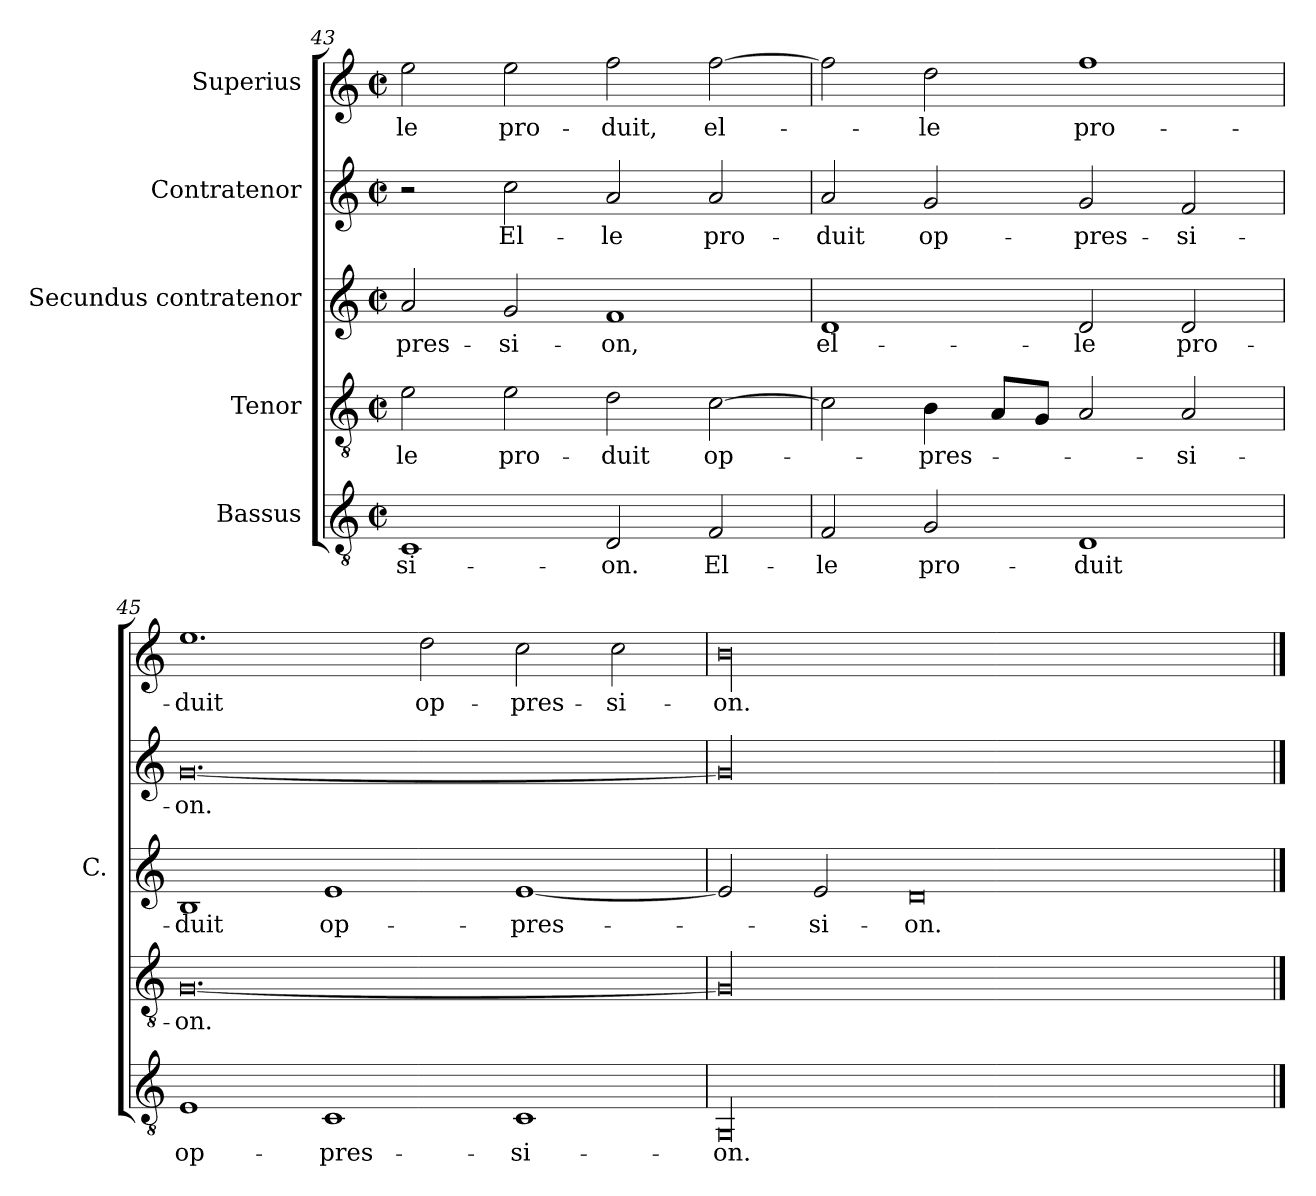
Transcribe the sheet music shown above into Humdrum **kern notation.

**kern	**text	**kern	**text	**kern	**text	**kern	**text	**kern	**text
*part5	*part5	*part4	*part4	*part3	*part3	*part2	*part2	*part1	*part1
*staff5	*staff5	*staff4	*staff4	*staff3	*staff3	*staff2	*staff2	*staff1	*staff1
*I"Bassus	*	*I"Tenor	*	*I"Secundus  contratenor	*	*I"Contratenor	*	*I"Superius	*
*	*	*	*	*I'C.	*	*	*	*	*
*clefGv2	*	*clefGv2	*	*clefG2	*	*clefG2	*	*clefG2	*
*k[]	*	*k[]	*	*k[]	*	*k[]	*	*k[]	*
*C:	*	*C:	*	*C:	*	*C:	*	*C:	*
*M2/2	*	*M2/2	*	*M2/2	*	*M2/2	*	*M2/2	*
*met(c|)	*	*met(c|)	*	*met(c|)	*	*met(c|)	*	*met(c|)	*
=43	=43	=43	=43	=43	=43	=43	=43	=43	=43
1C/	-si-	2e\	-le	2a/	-pres-	2r	.	2ee\	-le
.	.	2e\	pro-	2g/	-si-	2cc\	El-	2ee\	pro-
2D/	-on.	2d\	-duit	1f/	-on,	2a/	-le	2ff\	-duit,
2F/	El-	[2c\	op-	.	.	2a/	pro-	[2ff\	el-
=44	=44	=44	=44	=44	=44	=44	=44	=44	=44
2F/	-le	2c\]	.	1d/	el-	2a/	-duit	2ff\]	.
2G/	pro-	4B\	-pres-	.	.	2g/	op-	2dd\	-le
.	.	8A/L	.	.	.	.	.	.	.
.	.	8G/J	.	.	.	.	.	.	.
1D/	-duit	2A/	.	2d/	-le	2g/	-pres-	1ff\	pro-
.	.	2A/	-si-	2d/	pro-	2f/	-si-	.	.
=45	=45	=45	=45	=45	=45	=45	=45	=45	=45
1E/	op-	[0.G/	-on.	1B/	-duit	[0.g/	-on.	1.ee\	-duit
1C/	-pres-	.	.	1e/	op-	.	.	.	.
.	.	.	.	.	.	.	.	2dd\	op-
1C/	-si-	.	.	[1e/	-pres-	.	.	2cc\	-pres-
.	.	.	.	.	.	.	.	2cc\	-si-
=46	=46	=46	=46	=46	=46	=46	=46	=46	=46
00GG/	-on.	00G/]	.	2e/]	.	00g/]	.	00b\	-on.
.	.	.	.	2e/	-si-	.	.	.	.
.	.	.	.	0d/	-on.	.	.	.	.
.	.	.	.	1ryy	.	.	.	.	.
==	==	==	==	==	==	==	==	==	==
*-	*-	*-	*-	*-	*-	*-	*-	*-	*-
